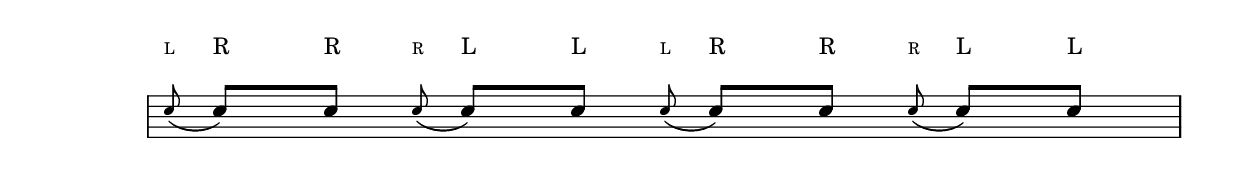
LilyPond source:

\version "2.22.1"

rudiment = \drummode {
  \repeat unfold 2 {
    \autoBeamOff
    \grace sn8^\markup { \teeny L }(sn8^"R"[) sn8^"R"] \grace sn8^\markup { \teeny R }(sn8^"L"[) sn8^"L"]
  }
}

\score {
  <<
    \new DrumStaff <<
      \new DrumVoice {
        \override Score.SystemStartBar.collapse-height = #-inf.0
        \omit Staff.TimeSignature
        \omit Staff.Clef
        \override TextScript.Y-offset = 6
        \stemUp
        \rudiment
      }
    >>
  >>

  \layout {
    ragged-last = ##f
  }
}